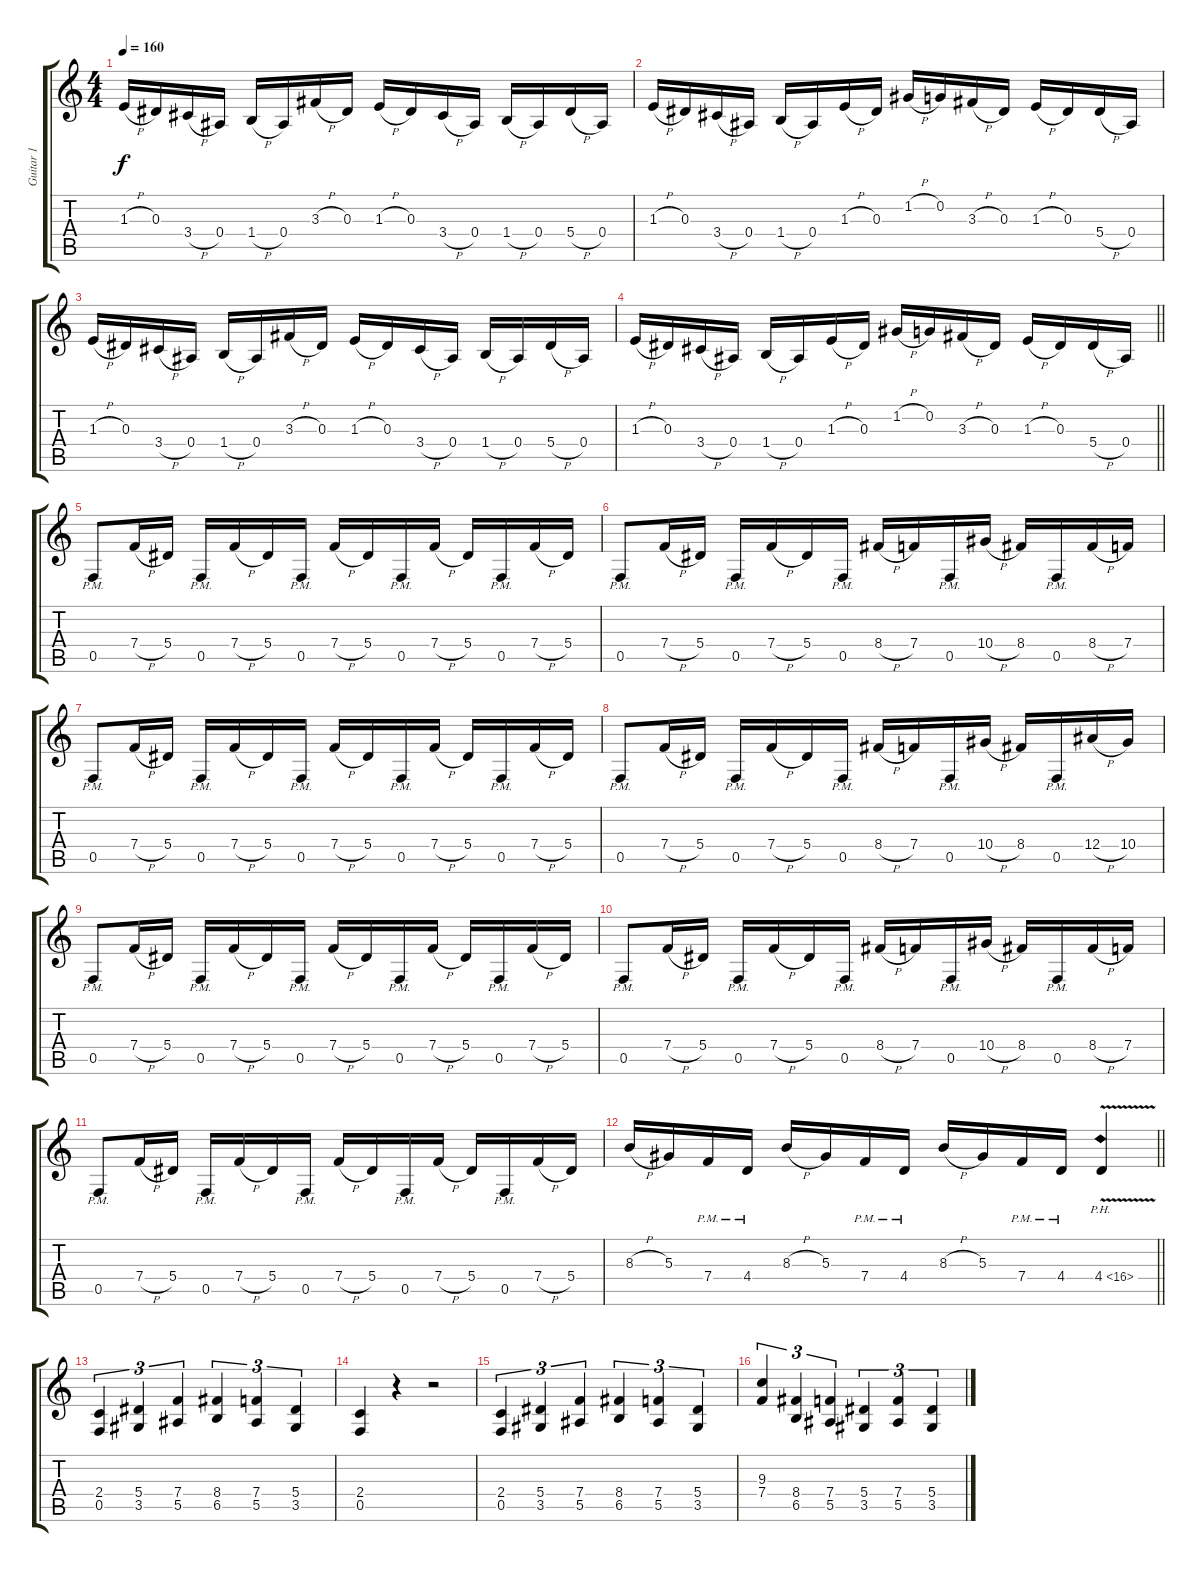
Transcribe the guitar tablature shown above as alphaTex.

\track ("Guitar 1" "Guitar 1") {instrument distortionguitar}
\staff {score tabs}
\tuning (C4 G3 Eb3 Bb2 F2 C2) {hide}
\ts (4 4)
\tempo 160
\clef g2
\ks c
1.3{h}.16{dy f} 0.3.16 3.4{h}.16 0.4.16 1.4{h}.16 0.4.16 3.3{h}.16 0.3.16 1.3{h}.16 0.3.16 3.4{h}.16 0.4.16 1.4{h}.16 0.4.16 5.4{h}.16 0.4.16 |
1.3{h}.16 0.3.16 3.4{h}.16 0.4.16 1.4{h}.16 0.4.16 1.3{h}.16 0.3.16 1.2{h}.16 0.2.16 3.3{h}.16 0.3.16 1.3{h}.16 0.3.16 5.4{h}.16 0.4.16 |
1.3{h}.16 0.3.16 3.4{h}.16 0.4.16 1.4{h}.16 0.4.16 3.3{h}.16 0.3.16 1.3{h}.16 0.3.16 3.4{h}.16 0.4.16 1.4{h}.16 0.4.16 5.4{h}.16 0.4.16 |
\barLineRight lightlight
1.3{h}.16 0.3.16 3.4{h}.16 0.4.16 1.4{h}.16 0.4.16 1.3{h}.16 0.3.16 1.2{h}.16 0.2.16 3.3{h}.16 0.3.16 1.3{h}.16 0.3.16 5.4{h}.16 0.4.16 |
0.5{pm}.8 7.4{h}.16 5.4.16 0.5{pm}.16 7.4{h}.16 5.4.16 0.5{pm}.16 7.4{h}.16 5.4.16 0.5{pm}.16 7.4{h}.16 5.4.16 0.5{pm}.16 7.4{h}.16 5.4.16 |
0.5{pm}.8 7.4{h}.16 5.4.16 0.5{pm}.16 7.4{h}.16 5.4.16 0.5{pm}.16 8.4{h}.16 7.4.16 0.5{pm}.16 10.4{h}.16 8.4.16 0.5{pm}.16 8.4{h}.16 7.4.16 |
0.5{pm}.8 7.4{h}.16 5.4.16 0.5{pm}.16 7.4{h}.16 5.4.16 0.5{pm}.16 7.4{h}.16 5.4.16 0.5{pm}.16 7.4{h}.16 5.4.16 0.5{pm}.16 7.4{h}.16 5.4.16 |
0.5{pm}.8 7.4{h}.16 5.4.16 0.5{pm}.16 7.4{h}.16 5.4.16 0.5{pm}.16 8.4{h}.16 7.4.16 0.5{pm}.16 10.4{h}.16 8.4.16 0.5{pm}.16 12.4{h}.16 10.4.16 |
0.5{pm}.8 7.4{h}.16 5.4.16 0.5{pm}.16 7.4{h}.16 5.4.16 0.5{pm}.16 7.4{h}.16 5.4.16 0.5{pm}.16 7.4{h}.16 5.4.16 0.5{pm}.16 7.4{h}.16 5.4.16 |
0.5{pm}.8 7.4{h}.16 5.4.16 0.5{pm}.16 7.4{h}.16 5.4.16 0.5{pm}.16 8.4{h}.16 7.4.16 0.5{pm}.16 10.4{h}.16 8.4.16 0.5{pm}.16 8.4{h}.16 7.4.16 |
0.5{pm}.8 7.4{h}.16 5.4.16 0.5{pm}.16 7.4{h}.16 5.4.16 0.5{pm}.16 7.4{h}.16 5.4.16 0.5{pm}.16 7.4{h}.16 5.4.16 0.5{pm}.16 7.4{h}.16 5.4.16 |
\barLineRight lightlight
8.3{h}.16 5.3.16 7.4{pm}.16 4.4{pm}.16 8.3{h}.16 5.3.16 7.4{pm}.16 4.4{pm}.16 8.3{h}.16 5.3.16 7.4{pm}.16 4.4{pm}.16 4.4{ph 12 v}.4 |
(2.4 0.5).4{tu (3 2)} (5.4 3.5).4{tu (3 2)} (7.4 5.5).4{tu (3 2)} (8.4 6.5).4{tu (3 2)} (7.4 5.5).4{tu (3 2)} (5.4 3.5).4{tu (3 2)} |
(2.4 0.5).4 r.4 r.2 |
(2.4 0.5).4{tu (3 2)} (5.4 3.5).4{tu (3 2)} (7.4 5.5).4{tu (3 2)} (8.4 6.5).4{tu (3 2)} (7.4 5.5).4{tu (3 2)} (5.4 3.5).4{tu (3 2)} |
(9.3 7.4).4{tu (3 2)} (8.4 6.5).4{tu (3 2)} (7.4 5.5).4{tu (3 2)} (5.4 3.5).4{tu (3 2)} (7.4 5.5).4{tu (3 2)} (5.4 3.5).4{tu (3 2)}
